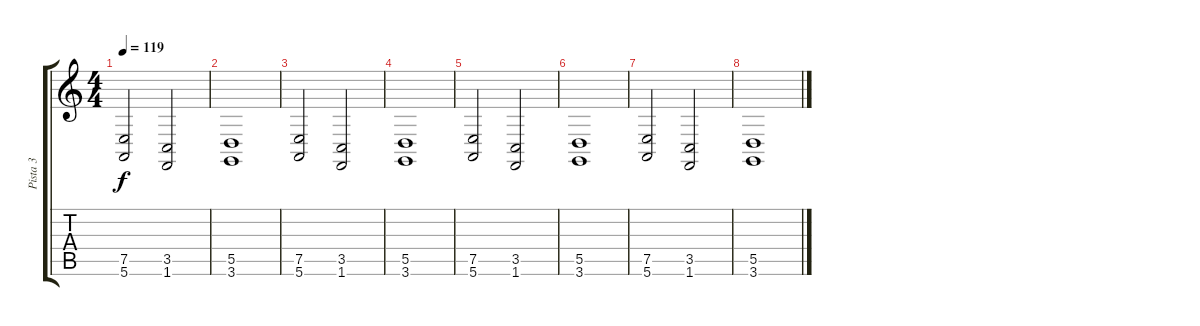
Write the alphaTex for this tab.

\track ("Pista 3" "Pista 3") {instrument synthstrings2}
\staff {score tabs}
\tuning (E4 B3 G3 D3 A2 E2) {hide}
\ts (4 4)
\tempo 119
\clef g2
\ks c
(7.5 5.6).2{dy f} (3.5 1.6).2 |
(5.5 3.6).1 |
(7.5 5.6).2 (3.5 1.6).2 |
(5.5 3.6).1 |
(7.5 5.6).2{volume 8} (3.5 1.6).2 |
(5.5 3.6).1 |
(7.5 5.6).2{volume 0} (3.5 1.6).2 |
(5.5 3.6).1
